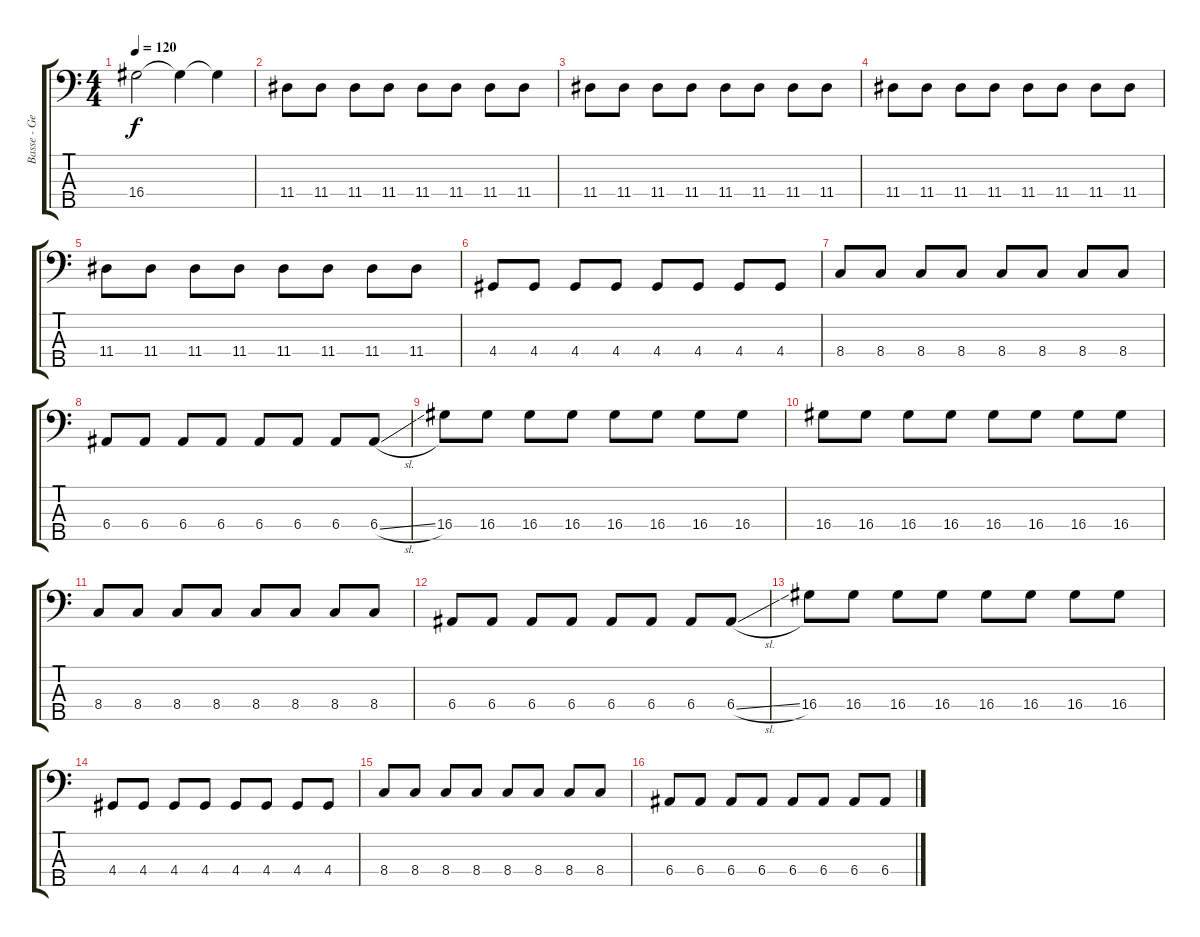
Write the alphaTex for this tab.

\track ("Basse - Georg" "Basse - Ge") {instrument electricbassfinger}
\staff {score tabs}
\tuning (G2 D2 A1 E1 B0) {hide}
\ts (4 4)
\tempo 120
\clef f4
\ks c
16.4.2{dy f} 16.4{t}.4{volume 1} 16.4{t}.4 |
11.4.8{volume 9} 11.4.8 11.4.8 11.4.8 11.4.8 11.4.8 11.4.8 11.4.8 |
11.4.8 11.4.8 11.4.8 11.4.8 11.4.8 11.4.8 11.4.8 11.4.8 |
11.4.8 11.4.8 11.4.8 11.4.8 11.4.8 11.4.8 11.4.8 11.4.8 |
11.4.8 11.4.8 11.4.8 11.4.8 11.4.8 11.4.8 11.4.8 11.4.8 |
4.4.8 4.4.8 4.4.8 4.4.8 4.4.8 4.4.8 4.4.8 4.4.8 |
8.4.8 8.4.8 8.4.8 8.4.8 8.4.8 8.4.8 8.4.8 8.4.8 |
6.4.8 6.4.8 6.4.8 6.4.8 6.4.8 6.4.8 6.4.8 6.4{sl}.8 |
16.4.8 16.4.8 16.4.8 16.4.8 16.4.8 16.4.8 16.4.8 16.4.8 |
16.4.8 16.4.8 16.4.8 16.4.8 16.4.8 16.4.8 16.4.8 16.4.8 |
8.4.8 8.4.8 8.4.8 8.4.8 8.4.8 8.4.8 8.4.8 8.4.8 |
6.4.8 6.4.8 6.4.8 6.4.8 6.4.8 6.4.8 6.4.8 6.4{sl}.8 |
16.4.8 16.4.8 16.4.8 16.4.8 16.4.8 16.4.8 16.4.8 16.4.8 |
4.4.8 4.4.8 4.4.8 4.4.8 4.4.8 4.4.8 4.4.8 4.4.8 |
8.4.8 8.4.8 8.4.8 8.4.8 8.4.8 8.4.8 8.4.8 8.4.8 |
6.4.8 6.4.8 6.4.8 6.4.8 6.4.8 6.4.8 6.4.8 6.4.8
